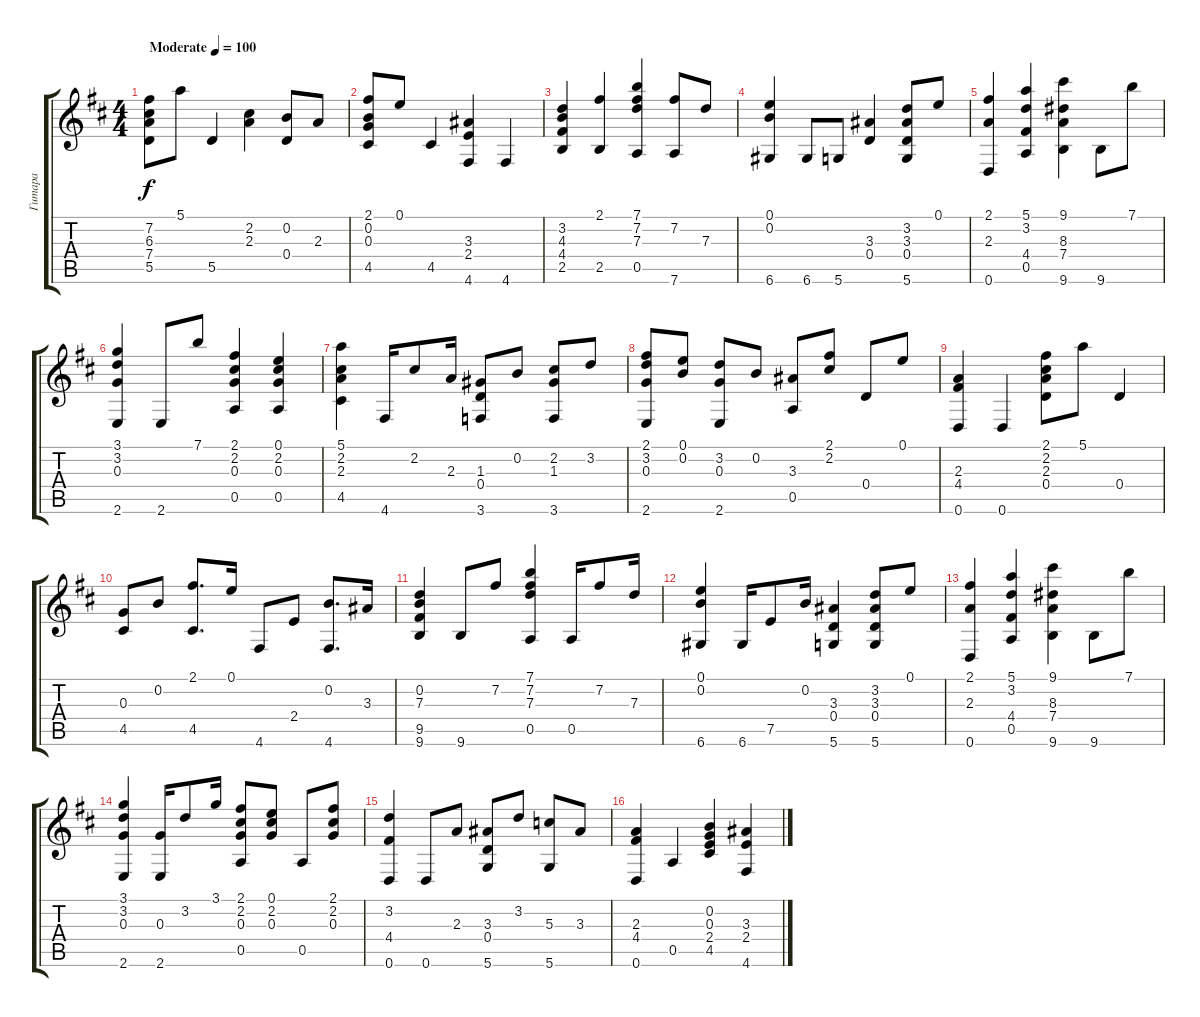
\track ("Гитара " "Гитара ") {instrument acousticguitarnylon}
\staff {score tabs}
\tuning (E4 B3 G3 D3 A2 D2) {hide}
\ts (4 4)
\tempo (100 "Moderate")
\clef g2
\ks d
(7.2 6.3 7.4 5.5).8{dy f instrument acousticguitarnylon} 5.1.8 5.5.4 (2.2 2.3).4 (0.2 0.4).8 2.3.8 |
(2.1 0.2 0.3 4.5).8 0.1.8 4.5.4 (3.3 2.4 4.6).4 4.6.4 |
(3.2 4.3 4.4 2.5).4 (2.1 2.5).4 (7.1 7.2 7.3 0.5).4 (7.2 7.6).8 7.3.8 |
(0.1 0.2 6.6).4 6.6.8 5.6.8 (3.3 0.4).4 (3.2 3.3 0.4 5.6).8 0.1.8 |
(2.1 2.3 0.6).4 (5.1 3.2 4.4 0.5).4 (9.1 8.3 7.4 9.6).4 9.6.8 7.1.8 |
(3.1 3.2 0.3 2.6).4 2.6.8 7.1.8 (2.1 2.2 0.3 0.5).4 (0.1 2.2 0.3 0.5).4 |
(5.1 2.2 2.3 4.5).4 4.6.16 2.2.8 2.3.16 (1.3 0.4 3.6).8 0.2.8 (2.2 1.3 3.6).8 3.2.8 |
(2.1 3.2 0.3 2.6).8 (0.1 0.2).8 (3.2 0.3 2.6).8 0.2.8 (3.3 0.5).8 (2.1 2.2).8 0.4.8 0.1.8 |
(2.3 4.4 0.6).4 0.6.4 (2.1 2.2 2.3 0.4).8 5.1.8 0.4.4 |
(0.3 4.5).8 0.2.8 (2.1 4.5).8{d} 0.1.16 4.6.8 2.4.8 (0.2 4.6).8{d} 3.3.16 |
(0.2 7.3 9.5 9.6).4 9.6.8 7.2.8 (7.1 7.2 7.3 0.5).4 0.5.16 7.2.8 7.3.16 |
(0.1 0.2 6.6).4 6.6.16 7.5.8 0.2.16 (3.3 0.4 5.6).4 (3.2 3.3 0.4 5.6).8 0.1.8 |
(2.1 2.3 0.6).4 (5.1 3.2 4.4 0.5).4 (9.1 8.3 7.4 9.6).4 9.6.8 7.1.8 |
(3.1 3.2 0.3 2.6).4 (0.3 2.6).16 3.2.8 3.1.16 (2.1 2.2 0.3 0.5).8 (0.1 2.2 0.3).8 0.5.8 (2.1 2.2 0.3).8 |
(3.2 4.4 0.6).4 0.6.8 2.3.8 (3.3 0.4 5.6).8 3.2.8 (5.3 5.6).8 3.3.8 |
(2.3 4.4 0.6).4 0.5.4 (0.2 0.3 2.4 4.5).4 (3.3 2.4 4.6).4
